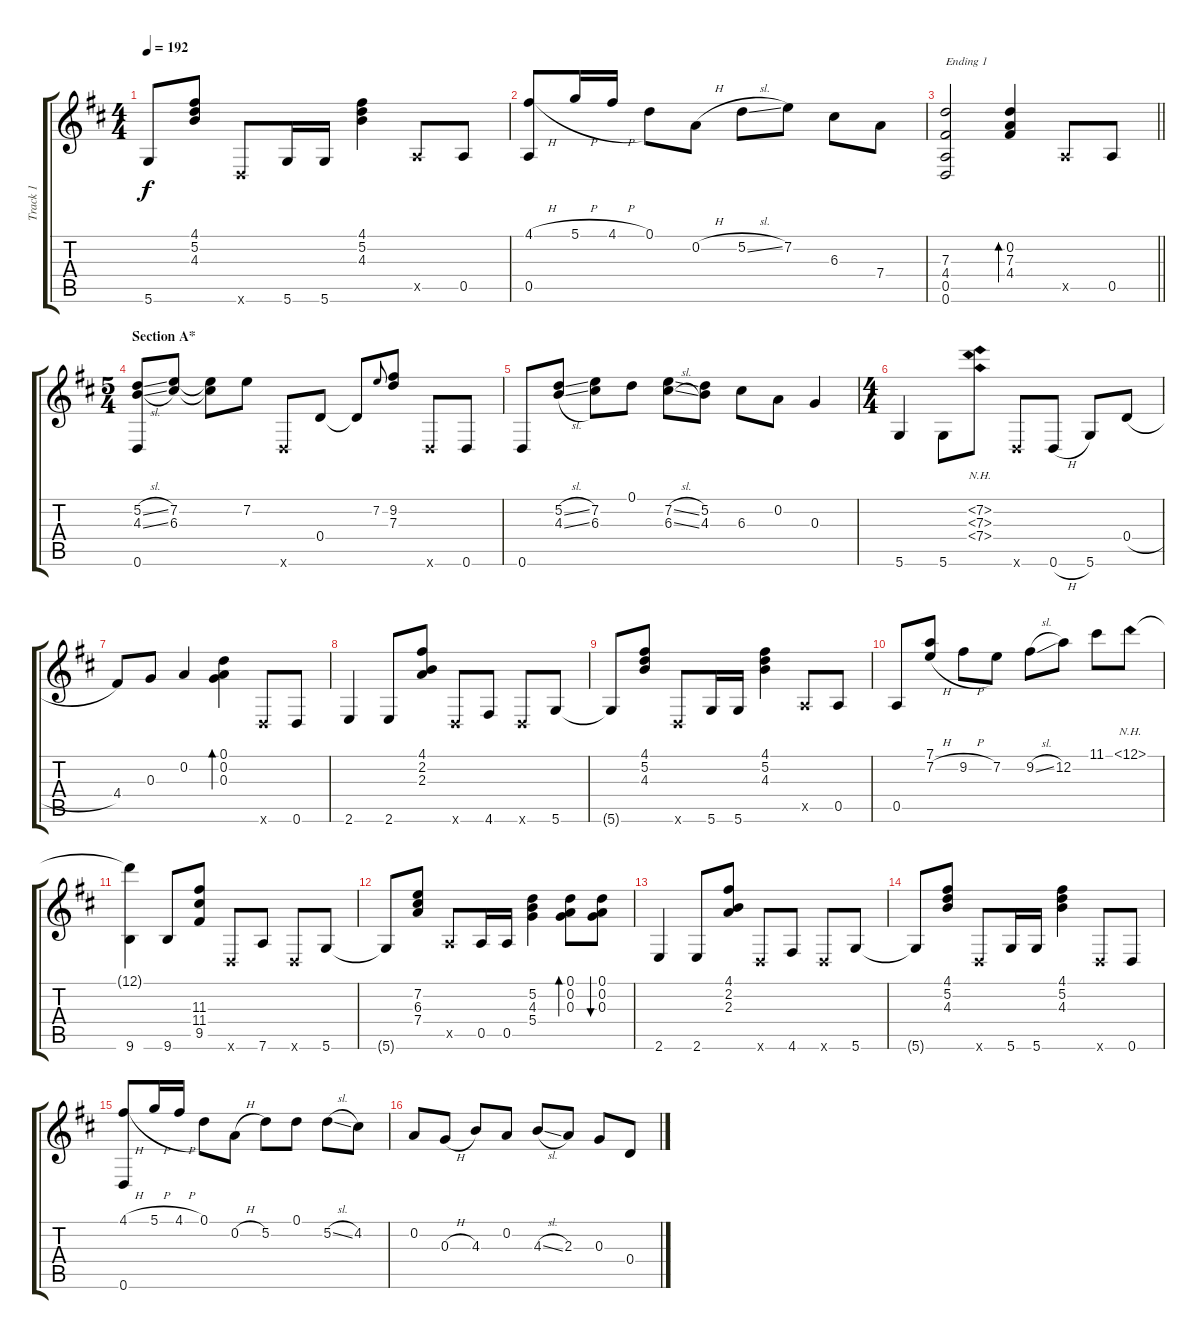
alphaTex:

\track ("Track 1" "Track 1") {instrument acousticguitarsteel}
\staff {score tabs}
\tuning (D4 A3 G3 D3 A2 D2) {hide}
\ts (4 4)
\tempo 192
\clef g2
\ks d
5.6{t}.8{dy f} (4.1 5.2 4.3).8 0.6{x}.8 5.6.16 5.6.16 (4.1 5.2 4.3).4 0.5{x}.8 0.5.8 |
(4.1{h} 0.5).8 5.1{h}.16 4.1{h}.16 0.1.8 0.2{h}.8 5.2{sl}.8 7.2.8 6.3.8 7.4.8 |
\barLineRight lightlight
(7.3 4.4 0.5 0.6).2{txt "Ending 1"} (0.2 7.3 4.4).4{bd 60} 0.5{x}.8 0.5.8 |
\ts (5 4)
\section ("" "Section A*")
(5.2{sl} 4.3{sl} 0.6).8 (7.2 6.3).8 (7.2{t} 6.3{t}).8 7.2.8 0.6{x}.8 0.4.8 0.4{t}.8 7.2.8{gr onbeat} (9.2 7.3).8 0.6{x}.8 0.6.8 |
0.6.8 (5.2{sl} 4.3{sl}).8 (7.2 6.3).8 0.1.8 (7.2{sl} 6.3{sl}).8 (5.2 4.3).8 6.3.8 0.2.8 0.3.4 |
\ts (4 4)
5.6.4 5.6.8 (7.2{nh} 7.3{nh} 7.4{nh}).8 0.6{x}.8 0.6{h}.8 5.6.8 0.4{h}.8 |
4.4.8 0.3.8 0.2.4 (0.1 0.2 0.3).4{bd 60} 0.6{x}.8 0.6.8 |
2.6.4 2.6.8 (4.1 2.2 2.3).8 0.6{x}.8 4.6.8 0.6{x}.8 5.6.8 |
5.6{t}.8 (4.1 5.2 4.3).8 0.6{x}.8 5.6.16 5.6.16 (4.1 5.2 4.3).4 0.5{x}.8 0.5.8 |
0.5.8 (7.1 7.2{h}).8 9.2{h}.8 7.2.8 9.2{sl}.8 12.2.8 11.1.8 12.1{nh}.8 |
(12.1{t} 9.6).4 9.6.8 (11.3 11.4 9.5).8 0.6{x}.8 7.6.8 0.6{x}.8 5.6.8 |
5.6{t}.8 (7.2 6.3 7.4).8 0.5{x}.8 0.5.16 0.5.16 (5.2 4.3 5.4).4 (0.1 0.2 0.3).8{bd 60} (0.1 0.2 0.3).8{bu 60} |
2.6.4 2.6.8 (4.1 2.2 2.3).8 0.6{x}.8 4.6.8 0.6{x}.8 5.6.8 |
5.6{t}.8 (4.1 5.2 4.3).8 0.6{x}.8 5.6.16 5.6.16 (4.1 5.2 4.3).4 0.6{x}.8 0.6.8 |
(4.1{h} 0.6).8 5.1{h}.16 4.1{h}.16 0.1.8 0.2{h}.8 5.2.8 0.1.8 5.2{sl}.8 4.2.8 |
0.2.8 0.3{h}.8 4.3.8 0.2.8 4.3{sl}.8 2.3.8 0.3.8 0.4{h}.8
